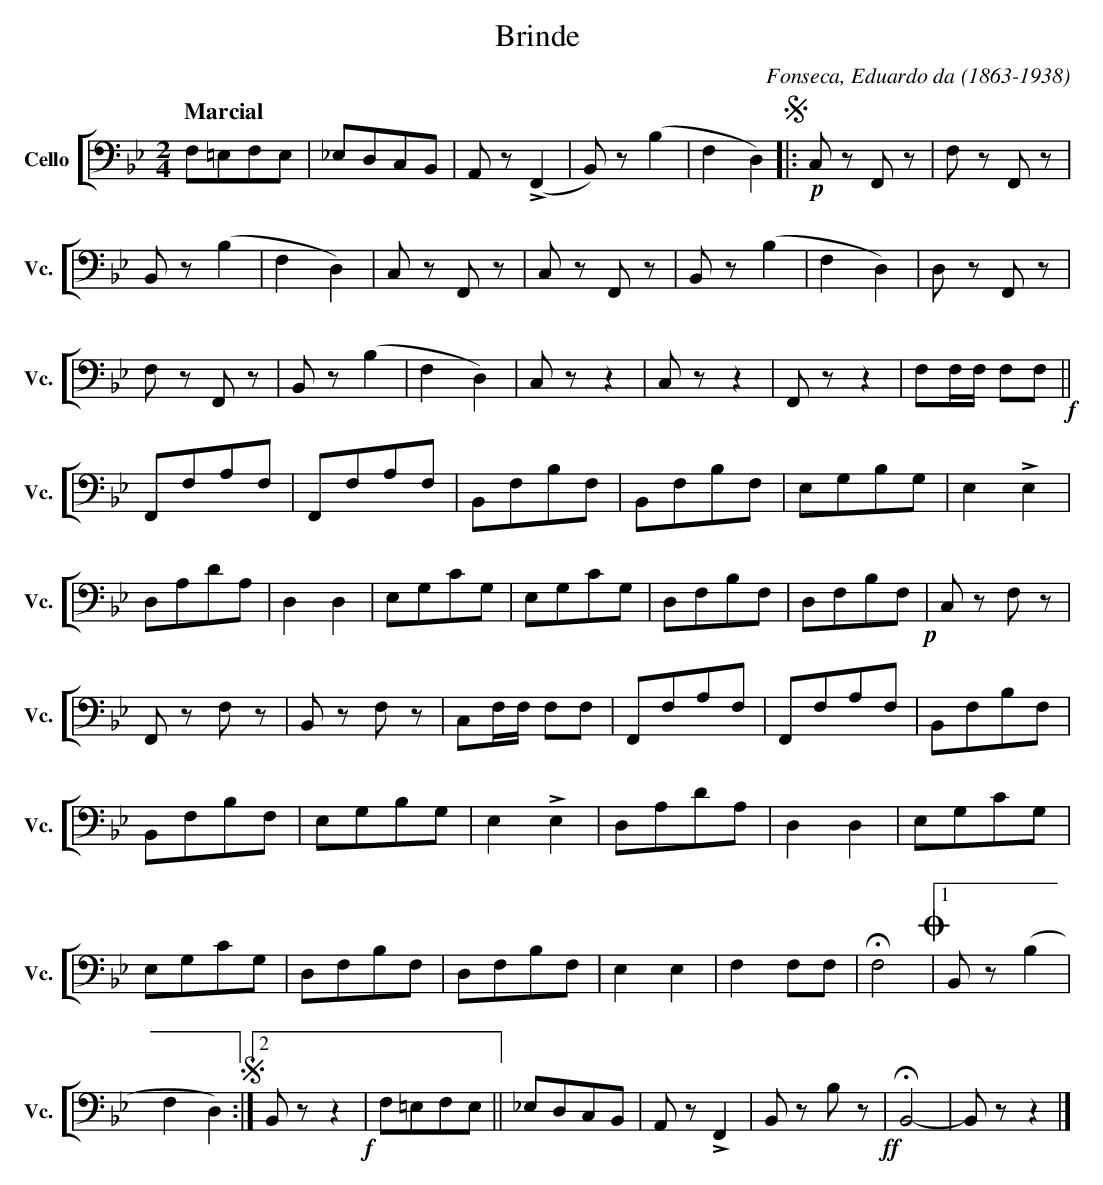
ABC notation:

X:1
T:Brinde
C:Fonseca, Eduardo da (1863-1938)
M:2/4
L:1/4
K:Bb
V: 5 clef=bass name="Cello" sname="Vc."
%%staves [ 5 ]
[Q:"Marcial"]  F,/=E,/F,/E,/ | _E,/D,/C,/B,,/ | A,,/z/ !>!(F,, | B,,/)z/ (B, | F,D,) !segno!|:!p! \
  C,/z/ F,,/z/ | F,/z/ F,,/z/ | B,,/z/ (B, | F,D,)| C,/z/  F,,/z/ |  C,/z/ F,,/z/ | \
  B,,/z/ (B, | F,D,)|D,/z/ F,,/z/|F,/z/ F,,/z/|B,,/z/(B,|F,D,)|C,/z/z|C,/z/z|F,,/z/z| \
  F,/F,//F,// F,/F,/!f! || \
  F,,/F,/A,/F,/|F,,/F,/A,/F,/|B,,/F,/B,/F,/|B,,/F,/B,/F,/| \
  E,/G,/B,/G,/|E,!>!E,| D,/A,/D/A,/|D,D,|E,/G,/C/G,/|E,/G,/C/G,/|D,/F,/B,/F,/| \
  D,/F,/B,/F,/!p!|C,/z/ F,/z/| F,,/z/ F,/z/|B,,/z/ F,/z/|C,/F,//F,// F,/F,/| \
  F,,/F,/A,/F,/|F,,/F,/A,/F,/|B,,/F,/B,/F,/|B,,/F,/B,/F,/| \
  E,/G,/B,/G,/|E,!>!E,| D,/A,/D/A,/|D,D,|E,/G,/C/G,/|E,/G,/C/G,/|D,/F,/B,/F,/| \
  D,/F,/B,/F,/|E,E,|F,F,/F,/|!fermata!F,2!coda!\
  |[1 B,,/z/(B,|F,D,)!segno!:|2 B,,/z/z!f!| F,/=E,/F,/E,/ || _E,/D,/C,/B,,/ | \
  A,,/z/!>!F,,|B,,/z/ B,/z/!ff!|!fermata!B,,2-|B,,/z/z |]\
